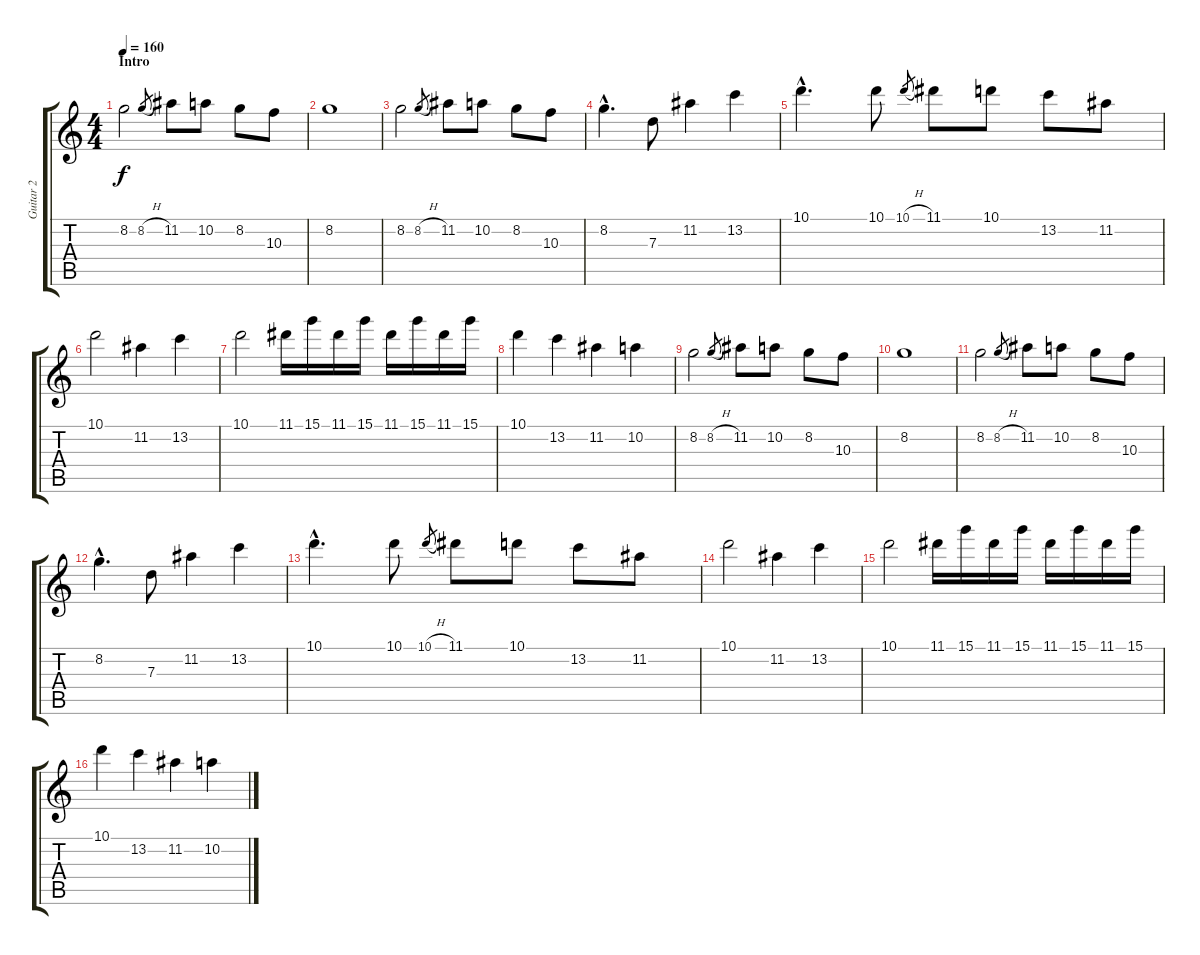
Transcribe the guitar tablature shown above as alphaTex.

\track ("Guitar 2" "Guitar 2") {instrument overdrivenguitar}
\staff {score tabs}
\tuning (E4 B3 G3 D3 A2 E2) {hide}
\ts (4 4)
\section ("" "Intro")
\tempo 160
\clef g2
\ks c
8.2.2{dy f instrument overdrivenguitar} 8.2{h}.8{gr} 11.2.8 10.2.8 8.2.8 10.3.8 |
8.2.1 |
8.2.2 8.2{h}.8{gr} 11.2.8 10.2.8 8.2.8 10.3.8 |
8.2{hac}.4{d} 7.3.8 11.2.4 13.2.4 |
10.1{hac}.4{d} 10.1.8 10.1{h}.8{gr} 11.1.8 10.1.8 13.2.8 11.2.8 |
10.1.2 11.2.4 13.2.4 |
10.1.2 11.1.16 15.1.16 11.1.16 15.1.16 11.1.16 15.1.16 11.1.16 15.1.16 |
10.1.4 13.2.4 11.2.4 10.2.4 |
8.2.2 8.2{h}.8{gr} 11.2.8 10.2.8 8.2.8 10.3.8 |
8.2.1 |
8.2.2 8.2{h}.8{gr} 11.2.8 10.2.8 8.2.8 10.3.8 |
8.2{hac}.4{d} 7.3.8 11.2.4 13.2.4 |
10.1{hac}.4{d} 10.1.8 10.1{h}.8{gr} 11.1.8 10.1.8 13.2.8 11.2.8 |
10.1.2 11.2.4 13.2.4 |
10.1.2 11.1.16 15.1.16 11.1.16 15.1.16 11.1.16 15.1.16 11.1.16 15.1.16 |
10.1.4 13.2.4 11.2.4 10.2.4
